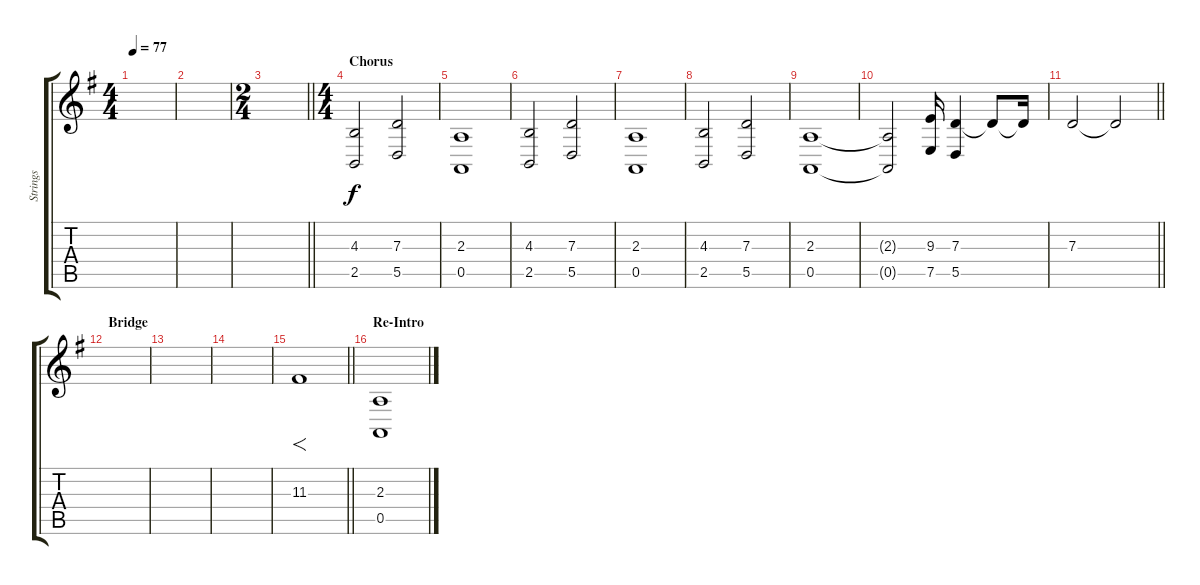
\track ("Strings" "Strings") {instrument tremolostrings}
\staff {score tabs}
\tuning (E4 B3 G3 D3 A2 E2) {hide}
\ts (4 4)
\tempo 77
\clef g2
\ks eminor
|
|
\ts (2 4)
\barLineRight lightlight
|
\ts (4 4)
\section ("" "Chorus")
(4.3 2.5).2 (7.3 5.5).2 |
(2.3 0.5).1 |
(4.3 2.5).2 (7.3 5.5).2 |
(2.3 0.5).1 |
(4.3 2.5).2 (7.3 5.5).2 |
(2.3 0.5).1 |
(2.3{t} 0.5{t}).2 (9.3 7.5).16 (7.3 5.5).4 7.3{t}.8 7.3{t}.16 |
\barLineRight lightlight
7.3.2 7.3{t}.2 |
\section ("" "Bridge")
|
|
|
\barLineRight lightlight
11.3.1{f} |
\section ("" "Re-Intro")
(2.3 0.5).1{volume 11}
